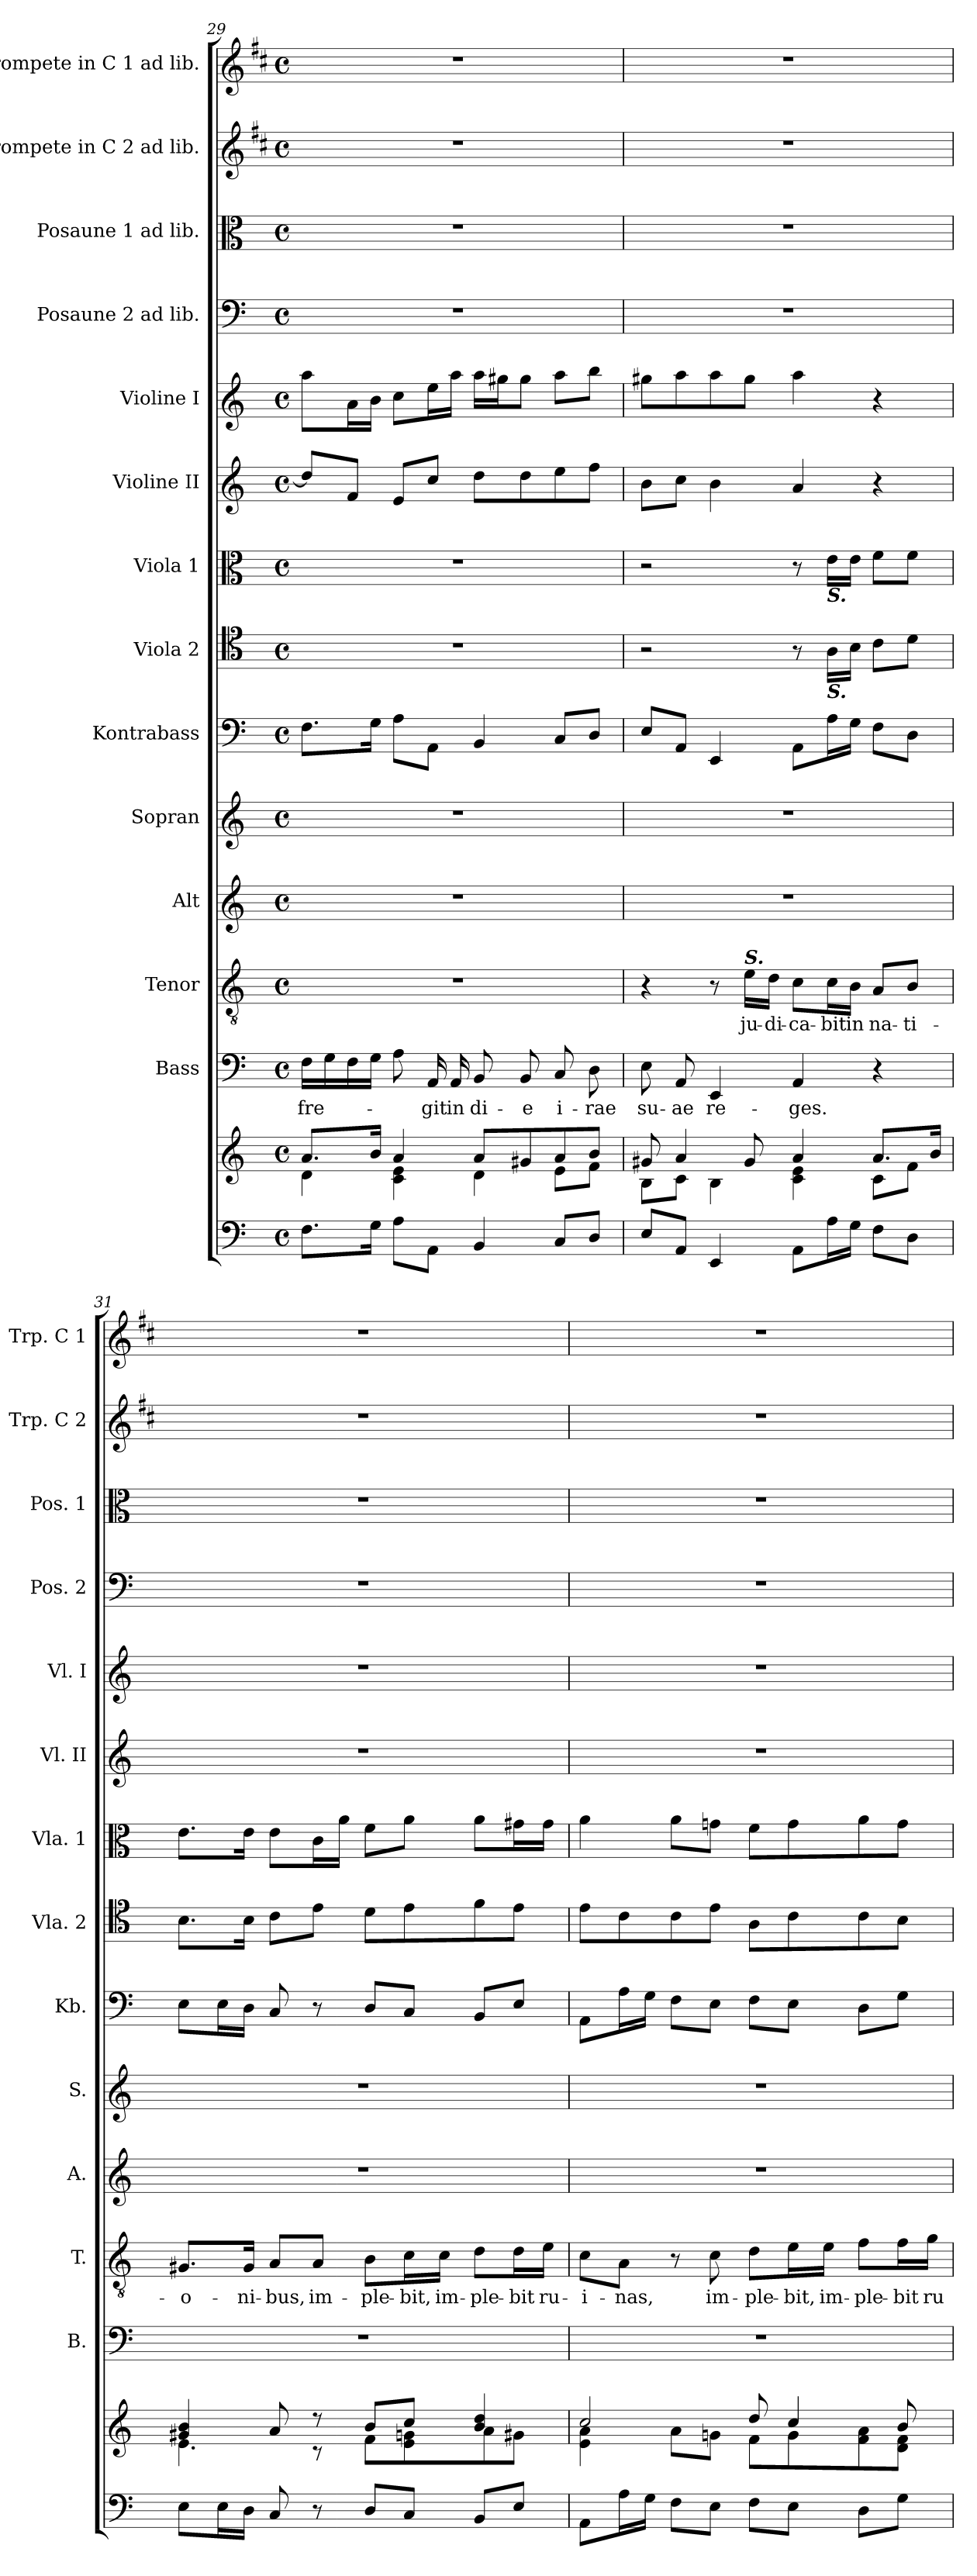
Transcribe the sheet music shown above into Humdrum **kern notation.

**kern	**kern	**kern	**text	**kern	**text	**kern	**kern	**kern	**kern	**kern	**kern	**kern	**kern	**kern	**kern	**kern
*part14	*part14	*part13	*part13	*part12	*part12	*part11	*part10	*part9	*part8	*part7	*part6	*part5	*part4	*part3	*part2	*part1
*staff15	*staff14	*staff13	*staff13	*staff12	*staff12	*staff11	*staff10	*staff9	*staff8	*staff7	*staff6	*staff5	*staff4	*staff3	*staff2	*staff1
*	*	*I"Bass	*	*I"Tenor	*	*I"Alt	*I"Sopran	*I"Kontrabass	*I"Viola 2	*I"Viola 1	*I"Violine II	*I"Violine I	*I"Posaune 2 ad lib.	*I"Posaune 1 ad lib.	*I"Trompete in C 2 ad lib.	*I"Trompete in C 1 ad lib.
*	*	*I'B.	*	*I'T.	*	*I'A.	*I'S.	*I'Kb.	*I'Vla. 2	*I'Vla. 1	*I'Vl. II	*I'Vl. I	*I'Pos. 2	*I'Pos. 1	*I'Trp. C 2	*I'Trp. C 1
*clefF4	*clefG2	*clefF4	*	*clefGv2	*	*clefG2	*clefG2	*clefF4	*clefC4	*clefC3	*clefG2	*clefG2	*clefF4	*clefC3	*clefG2	*clefG2
*	*	*	*	*	*	*	*	*ITrd7c12	*	*	*	*	*	*	*ITrd1c2	*ITrd1c2
*k[]	*k[]	*k[]	*	*k[]	*	*k[]	*k[]	*k[]	*k[]	*k[]	*k[]	*k[]	*k[]	*k[]	*k[]	*k[]
*C:	*C:	*C:	*	*C:	*	*C:	*C:	*C:	*C:	*C:	*C:	*C:	*C:	*C:	*C:	*C:
*M4/4	*M4/4	*M4/4	*	*M4/4	*	*M4/4	*M4/4	*M4/4	*M4/4	*M4/4	*M4/4	*M4/4	*M4/4	*M4/4	*M4/4	*M4/4
*met(c)	*met(c)	*met(c)	*	*met(c)	*	*met(c)	*met(c)	*met(c)	*met(c)	*met(c)	*met(c)	*met(c)	*met(c)	*met(c)	*met(c)	*met(c)
=29	=29	=29	=29	=29	=29	=29	=29	=29	=29	=29	=29	=29	=29	=29	=29	=29
*	*^	*	*	*	*	*	*	*	*	*	*	*	*	*	*	*
!	!	!	!	!LO:LY:b	!	!	!	!	!	!	!	!	!	!	!	!	!
8.F\L	8.a/L	4d\	16F\LL	-fre-	1r	.	1r	1r	8.FF\L	1r	1r	8dd/L]	8aa\L	1r	1r	1r	1r
.	.	.	16G\	.	.	.	.	.	.	.	.	.	.	.	.	.	.
.	.	.	16F\	.	.	.	.	.	.	.	.	8f/J	16a\L	.	.	.	.
16G\Jk	16b/Jk	.	16G\JJ	.	.	.	.	.	16GG\Jk	.	.	.	16b\JJ	.	.	.	.
8A\L	4a/	4c\ 4e\	8A\	.	.	.	.	.	8AA\L	.	.	8e/L	8cc\L	.	.	.	.
!	!	!	!	!LO:LY:b	!	!	!	!	!	!	!	!	!	!	!	!	!
8AA\J	.	.	16AA/	-git	.	.	.	.	8AAA\J	.	.	8cc/J	16ee\L	.	.	.	.
!	!	!	!	!LO:LY:b	!	!	!	!	!	!	!	!	!	!	!	!	!
.	.	.	16AA/	in	.	.	.	.	.	.	.	.	16aa\JJ	.	.	.	.
!	!	!	!	!LO:LY:b	!	!	!	!	!	!	!	!	!	!	!	!	!
4BB/	8a/L	4d\	8BB/	di-	.	.	.	.	4BBB/	.	.	8dd\L	16aa\LL	.	.	.	.
.	.	.	.	.	.	.	.	.	.	.	.	.	16gg#X\J	.	.	.	.
!	!	!	!	!LO:LY:b	!	!	!	!	!	!	!	!	!	!	!	!	!
.	8g#X/	.	8BB/	-e	.	.	.	.	.	.	.	8dd\	8gg#\J	.	.	.	.
!	!	!	!	!LO:LY:b	!	!	!	!	!	!	!	!	!	!	!	!	!
8C/L	8a/	8e\L	8C/	i-	.	.	.	.	8CC/L	.	.	8ee\	8aa\L	.	.	.	.
!	!	!	!	!LO:LY:b	!	!	!	!	!	!	!	!	!	!	!	!	!
8D/J	8b/J	8f\J	8D\	-rae	.	.	.	.	8DD/J	.	.	8ff\J	8bb\J	.	.	.	.
=30	=30	=30	=30	=30	=30	=30	=30	=30	=30	=30	=30	=30	=30	=30	=30	=30	=30
!	!	!	!	!LO:LY:b	!	!	!	!	!	!	!	!	!	!	!	!	!
8E/L	8g#X/	8B\L	8E\	su-	4r	.	1r	1r	8EE/L	2r	2r	8b\L	8gg#X\L	1r	1r	1r	1r
!	!	!	!	!LO:LY:b	!	!	!	!	!	!	!	!	!	!	!	!	!
8AA/J	4a/	8c\J	8AA/	-ae	.	.	.	.	8AAA/J	.	.	8cc\J	8aa\	.	.	.	.
!	!	!	!	!LO:LY:b	!	!	!	!	!	!	!	!	!	!	!	!	!
4EE/	.	4B\	4EE/	re-	8r	.	.	.	4EEE/	.	.	4b\	8aa\	.	.	.	.
!	!	!	!	!	!LO:TX:a:Bi:t=S.	!	!	!	!	!	!	!	!	!	!	!	!
!	!	!	!	!	!	!LO:LY:b	!	!	!	!	!	!	!	!	!	!	!
.	8g#/	.	.	.	16e\LL	ju-	.	.	.	.	.	.	8gg#\J	.	.	.	.
!	!	!	!	!	!	!LO:LY:b	!	!	!	!	!	!	!	!	!	!	!
.	.	.	.	.	16d\JJ	-di-	.	.	.	.	.	.	.	.	.	.	.
!	!	!	!	!LO:LY:b	!	!LO:LY:b	!	!	!	!	!	!	!	!	!	!	!
8AA\L	4a/	4c\ 4e\	4AA/	-ges.	8c\L	-ca-	.	.	8AAA\L	8r	8r	4a/	4aa\	.	.	.	.
!	!	!	!	!	!	!	!	!	!	!	!LO:TX:b:Bi:t=S.	!	!	!	!	!	!
!	!	!	!	!	!	!	!	!	!	!LO:TX:b:Bi:t=S.	!	!	!	!	!	!	!
!	!	!	!	!	!	!LO:LY:b	!	!	!	!	!	!	!	!	!	!	!
16A\L	.	.	.	.	16c\L	-bit	.	.	16AA\L	16A\LL	16e\LL	.	.	.	.	.	.
!	!	!	!	!	!	!LO:LY:b	!	!	!	!	!	!	!	!	!	!	!
16G\JJ	.	.	.	.	16B\JJ	in	.	.	16GG\JJ	16B\JJ	16e\JJ	.	.	.	.	.	.
!	!	!	!	!	!	!LO:LY:b	!	!	!	!	!	!	!	!	!	!	!
8F\L	8.a/L	8c\L	4r	.	8A/L	na-	.	.	8FF\L	8c\L	8f\L	4r	4r	.	.	.	.
!	!	!	!	!	!	!LO:LY:b	!	!	!	!	!	!	!	!	!	!	!
8D\J	.	8f\J	.	.	8B/J	-ti-	.	.	8DD\J	8d\J	8f\J	.	.	.	.	.	.
.	16b/Jk	.	.	.	.	.	.	.	.	.	.	.	.	.	.	.	.
!!LO:PB:g=z
=31	=31	=31	=31	=31	=31	=31	=31	=31	=31	=31	=31	=31	=31	=31	=31	=31	=31
!	!	!	!	!	!	!LO:LY:b	!	!	!	!	!	!	!	!	!	!	!
8E\L	4g#X/ 4b/	4.e\	1r	.	8.G#X/L	-o-	1r	1r	8EE\L	8.B\L	8.e\L	1r	1r	1r	1r	1r	1r
16E\L	.	.	.	.	.	.	.	.	16EE\L	.	.	.	.	.	.	.	.
!	!	!	!	!	!	!LO:LY:b	!	!	!	!	!	!	!	!	!	!	!
16D\JJ	.	.	.	.	16G#/Jk	-ni-	.	.	16DD\JJ	16B\Jk	16e\Jk	.	.	.	.	.	.
!	!	!	!	!	!	!LO:LY:b	!	!	!	!	!	!	!	!	!	!	!
8C/	8a/	.	.	.	8A/L	-bus,	.	.	8CC/	8c\L	8e\L	.	.	.	.	.	.
!	!	!	!	!	!	!LO:LY:b	!	!	!	!	!	!	!	!	!	!	!
8r	8r	8r	.	.	8A/J	im-	.	.	8r	8e\J	16c\L	.	.	.	.	.	.
.	.	.	.	.	.	.	.	.	.	.	16a\JJ	.	.	.	.	.	.
!	!	!	!	!	!	!LO:LY:b	!	!	!	!	!	!	!	!	!	!	!
8D/L	8b/L	8f\L	.	.	8B\L	-ple-	.	.	8DD/L	8d\L	8f\L	.	.	.	.	.	.
!	!	!	!	!	!	!LO:LY:b	!	!	!	!	!	!	!	!	!	!	!
8C/J	8cc/J	8e\ 8g\	.	.	16c\L	-bit,	.	.	8CC/J	8e\	8a\J	.	.	.	.	.	.
!	!	!	!	!	!	!LO:LY:b	!	!	!	!	!	!	!	!	!	!	!
.	.	.	.	.	16c\JJ	im-	.	.	.	.	.	.	.	.	.	.	.
!	!	!	!	!	!	!LO:LY:b	!	!	!	!	!	!	!	!	!	!	!
8BB/L	4b/ 4dd/	8a\	.	.	8d\L	-ple-	.	.	8BBB/L	8f\	8a\L	.	.	.	.	.	.
!	!	!	!	!	!	!LO:LY:b	!	!	!	!	!	!	!	!	!	!	!
8E/J	.	8g#X\J	.	.	16d\L	-bit	.	.	8EE/J	8e\J	16g#X\L	.	.	.	.	.	.
!	!	!	!	!	!	!LO:LY:b	!	!	!	!	!	!	!	!	!	!	!
.	.	.	.	.	16e\JJ	ru-	.	.	.	.	16g#\JJ	.	.	.	.	.	.
=32	=32	=32	=32	=32	=32	=32	=32	=32	=32	=32	=32	=32	=32	=32	=32	=32	=32
!	!	!	!	!	!	!LO:LY:b	!	!	!	!	!	!	!	!	!	!	!
8AA\L	2cc/	4e\ 4a\	1r	.	8c\L	-i-	1r	1r	8AAA\L	8e\L	4a\	1r	1r	1r	1r	1r	1r
!	!	!	!	!	!	!LO:LY:b	!	!	!	!	!	!	!	!	!	!	!
16A\L	.	.	.	.	8A\J	-nas,	.	.	16AA\L	8c\	.	.	.	.	.	.	.
16G\JJ	.	.	.	.	.	.	.	.	16GG\JJ	.	.	.	.	.	.	.	.
8F\L	.	8a\L	.	.	8r	.	.	.	8FF\L	8c\	8a\L	.	.	.	.	.	.
!	!	!	!	!	!	!LO:LY:b	!	!	!	!	!	!	!	!	!	!	!
8E\J	.	8gn\J	.	.	8c\	im-	.	.	8EE\J	8e\J	8gn\J	.	.	.	.	.	.
!	!	!	!	!	!	!LO:LY:b	!	!	!	!	!	!	!	!	!	!	!
8F\L	8dd/	8f\L	.	.	8d\L	-ple-	.	.	8FF\L	8A\L	8f\L	.	.	.	.	.	.
!	!	!	!	!	!	!LO:LY:b	!	!	!	!	!	!	!	!	!	!	!
8E\J	4cc/	8g\	.	.	16e\L	-bit,	.	.	8EE\J	8c\	8g\	.	.	.	.	.	.
!	!	!	!	!	!	!LO:LY:b	!	!	!	!	!	!	!	!	!	!	!
.	.	.	.	.	16e\JJ	im-	.	.	.	.	.	.	.	.	.	.	.
!	!	!	!	!	!	!LO:LY:b	!	!	!	!	!	!	!	!	!	!	!
8D\L	.	8f\ 8a\	.	.	8f\L	-ple-	.	.	8DD\L	8c\	8a\	.	.	.	.	.	.
!	!	!	!	!	!	!LO:LY:b	!	!	!	!	!	!	!	!	!	!	!
8G\J	8b/	8d\ 8f\J	.	.	16f\L	-bit	.	.	8GG\J	8B\J	8g\J	.	.	.	.	.	.
!	!	!	!	!	!	!LO:LY:b	!	!	!	!	!	!	!	!	!	!	!
.	.	.	.	.	16g\JJ	ru-	.	.	.	.	.	.	.	.	.	.	.
*	*v	*v	*	*	*	*	*	*	*	*	*	*	*	*	*	*	*
=	=	=	=	=	=	=	=	=	=	=	=	=	=	=	=	=
*-	*-	*-	*-	*-	*-	*-	*-	*-	*-	*-	*-	*-	*-	*-	*-	*-
